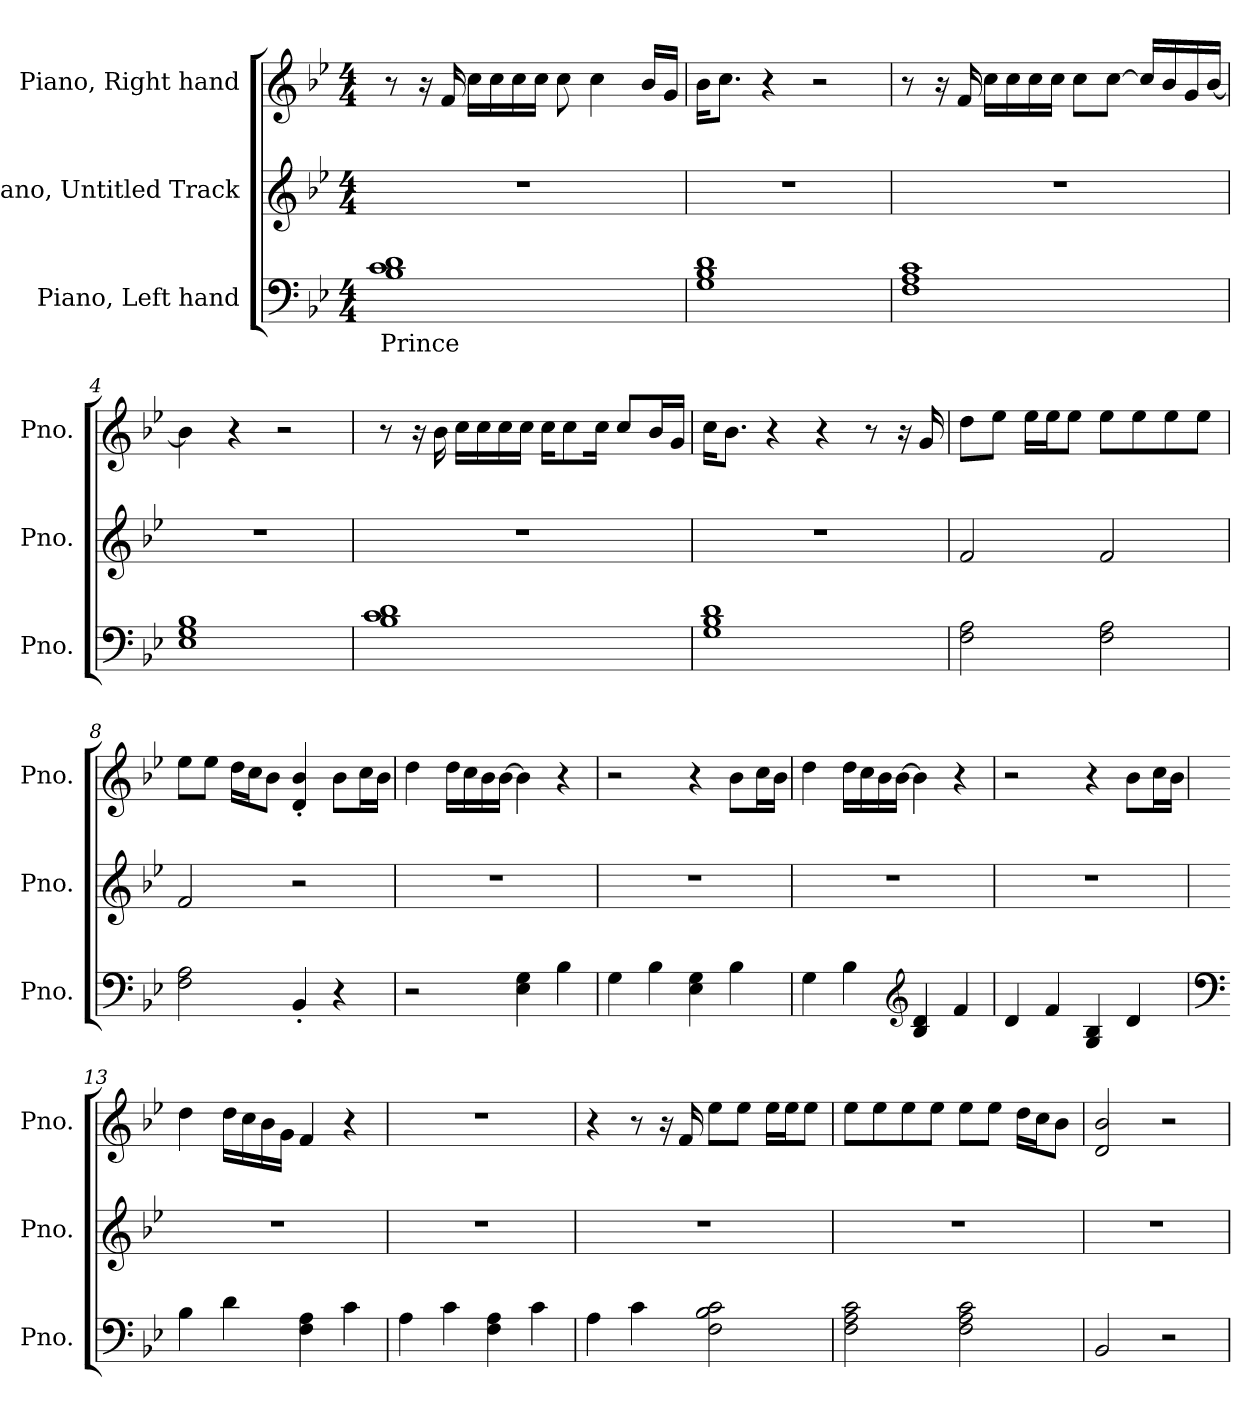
**kern	**text	**kern	**kern
*part3	*part3	*part2	*part1
*staff3	*staff3	*staff2	*staff1
*I"Piano, Left hand	*	*I"Piano, Untitled Track	*I"Piano, Right hand
*I'Pno.	*	*I'Pno.	*I'Pno.
*clefF4	*	*clefG2	*clefG2
*k[b-e-]	*	*k[b-e-]	*k[b-e-]
*M4/4	*	*M4/4	*M4/4
*MM58	*	*MM58	*MM58
=1	=1	=1	=1
!	!LO:LY:b	!	!
1B- 1c 1d	Prince	1r	8r
.	.	.	16r
.	.	.	16f/
.	.	.	16cc\LL
.	.	.	16cc\
.	.	.	16cc\
.	.	.	16cc\JJ
.	.	.	8cc\
.	.	.	4cc\
.	.	.	16b-/LL
.	.	.	16g/JJ
=2	=2	=2	=2
1G 1B- 1d	.	1r	16b-\KL
.	.	.	8.cc\J
.	.	.	4r
.	.	.	2r
=3	=3	=3	=3
1F 1A 1c	.	1r	8r
.	.	.	16r
.	.	.	16f/
.	.	.	16cc\LL
.	.	.	16cc\
.	.	.	16cc\
.	.	.	16cc\JJ
.	.	.	8cc\L
.	.	.	[8cc\J
.	.	.	16cc/LL]
.	.	.	16b-/
.	.	.	16g/
.	.	.	[16b-/JJ
!!LO:LB:g=z
=4	=4	=4	=4
1E- 1G 1B-	.	1r	4b-\]
.	.	.	4r
.	.	.	2r
=5	=5	=5	=5
1B- 1c 1d	.	1r	8r
.	.	.	16r
.	.	.	16b-\
.	.	.	16cc\LL
.	.	.	16cc\
.	.	.	16cc\
.	.	.	16cc\JJ
.	.	.	16cc\KL
.	.	.	8cc\
.	.	.	16cc\Jk
.	.	.	8cc/L
.	.	.	16b-/L
.	.	.	16g/JJ
=6	=6	=6	=6
1G 1B- 1d	.	1r	16cc\KL
.	.	.	8.b-\J
.	.	.	4r
.	.	.	4r
.	.	.	8r
.	.	.	16r
.	.	.	16g/
=7	=7	=7	=7
2F\ 2A\	.	2f/	8dd\L
.	.	.	8ee-\J
.	.	.	16ee-\LL
.	.	.	16ee-\J
.	.	.	8ee-\J
2F\ 2A\	.	2f/	8ee-\L
.	.	.	8ee-\
.	.	.	8ee-\
.	.	.	8ee-\J
!!LO:LB:g=z
=8	=8	=8	=8
2F\ 2A\	.	2f/	8ee-\L
.	.	.	8ee-\J
.	.	.	16dd\LL
.	.	.	16cc\J
.	.	.	8b-\J
4BB-'/	.	2r	4d/' 4b-/'
4r	.	.	8b-\L
.	.	.	16cc\L
.	.	.	16b-\JJ
=9	=9	=9	=9
2r	.	1r	4dd\
.	.	.	16dd\LL
.	.	.	16cc\
.	.	.	16b-\
.	.	.	[16b-\JJ
4E-\ 4G\	.	.	4b-\]
4B-\	.	.	4r
=10	=10	=10	=10
4G\	.	1r	2r
4B-\	.	.	.
4E-\ 4G\	.	.	4r
4B-\	.	.	8b-\L
.	.	.	16cc\L
.	.	.	16b-\JJ
=11	=11	=11	=11
4G\	.	1r	4dd\
4B-\	.	.	16dd\LL
.	.	.	16cc\
.	.	.	16b-\
.	.	.	[16b-\JJ
*clefG2	*	*	*
4B-/ 4d/	.	.	4b-\]
4f/	.	.	4r
=12	=12	=12	=12
4d/	.	1r	2r
4f/	.	.	.
4G/ 4B-/	.	.	4r
4d/	.	.	8b-\L
.	.	.	16cc\L
.	.	.	16b-\JJ
!!LO:LB:g=z
=13	=13	=13	=13
*clefF4	*	*	*
4B-\	.	1r	4dd\
4d\	.	.	16dd\LL
.	.	.	16cc\
.	.	.	16b-\
.	.	.	16g\JJ
4F\ 4A\	.	.	4f/
4c\	.	.	4r
=14	=14	=14	=14
4A\	.	1r	1r
4c\	.	.	.
4F\ 4A\	.	.	.
4c\	.	.	.
=15	=15	=15	=15
4A\	.	1r	4r
4c\	.	.	8r
.	.	.	16r
.	.	.	16f/
2F\ 2B-\ 2c\	.	.	8ee-\L
.	.	.	8ee-\J
.	.	.	16ee-\LL
.	.	.	16ee-\J
.	.	.	8ee-\J
=16	=16	=16	=16
2F\ 2A\ 2c\	.	1r	8ee-\L
.	.	.	8ee-\
.	.	.	8ee-\
.	.	.	8ee-\J
2F\ 2A\ 2c\	.	.	8ee-\L
.	.	.	8ee-\J
.	.	.	16dd\LL
.	.	.	16cc\J
.	.	.	8b-\J
=17	=17	=17	=17
2BB-/	.	1r	2d/ 2b-/
2r	.	.	2r
=	=	=	=
*-	*-	*-	*-
